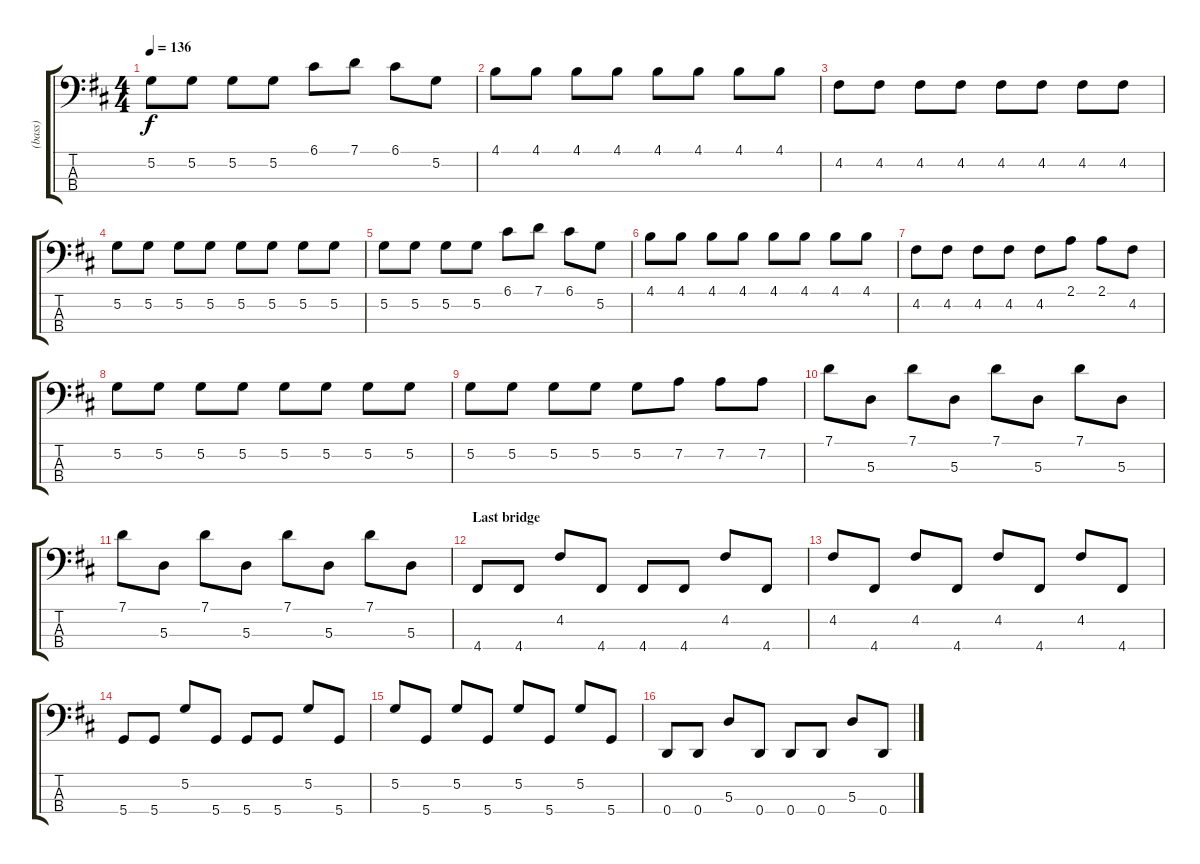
\track ("(bass)" "(bass)") {instrument electricbasspick}
\staff {score tabs}
\tuning (G2 D2 A1 D1) {hide}
\ts (4 4)
\tempo 136
\clef f4
\ks d
5.2.8{dy f} 5.2.8 5.2.8 5.2.8 6.1.8 7.1.8 6.1.8 5.2.8 |
4.1.8 4.1.8 4.1.8 4.1.8 4.1.8 4.1.8 4.1.8 4.1.8 |
4.2.8 4.2.8 4.2.8 4.2.8 4.2.8 4.2.8 4.2.8 4.2.8 |
5.2.8 5.2.8 5.2.8 5.2.8 5.2.8 5.2.8 5.2.8 5.2.8 |
5.2.8 5.2.8 5.2.8 5.2.8 6.1.8 7.1.8 6.1.8 5.2.8 |
4.1.8 4.1.8 4.1.8 4.1.8 4.1.8 4.1.8 4.1.8 4.1.8 |
4.2.8 4.2.8 4.2.8 4.2.8 4.2.8 2.1.8 2.1.8 4.2.8 |
5.2.8 5.2.8 5.2.8 5.2.8 5.2.8 5.2.8 5.2.8 5.2.8 |
5.2.8 5.2.8 5.2.8 5.2.8 5.2.8 7.2.8 7.2.8 7.2.8 |
7.1.8 5.3.8 7.1.8 5.3.8 7.1.8 5.3.8 7.1.8 5.3.8 |
7.1.8 5.3.8 7.1.8 5.3.8 7.1.8 5.3.8 7.1.8 5.3.8 |
\section ("" "Last bridge")
4.4.8 4.4.8 4.2.8 4.4.8 4.4.8 4.4.8 4.2.8 4.4.8 |
4.2.8 4.4.8 4.2.8 4.4.8 4.2.8 4.4.8 4.2.8 4.4.8 |
5.4.8 5.4.8 5.2.8 5.4.8 5.4.8 5.4.8 5.2.8 5.4.8 |
5.2.8 5.4.8 5.2.8 5.4.8 5.2.8 5.4.8 5.2.8 5.4.8 |
0.4.8 0.4.8 5.3.8 0.4.8 0.4.8 0.4.8 5.3.8 0.4.8
